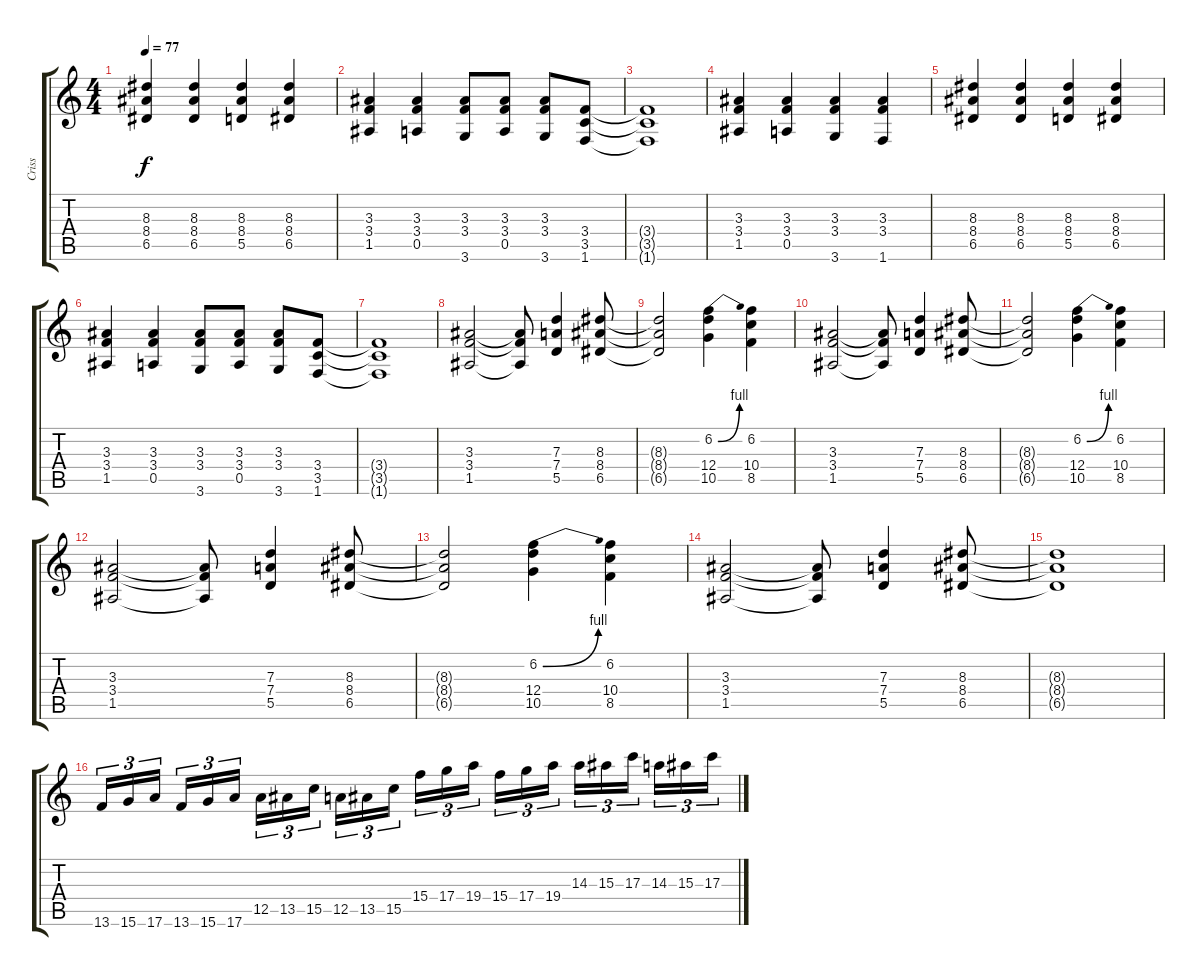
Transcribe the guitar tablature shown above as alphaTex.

\track ("Criss" "Criss") {instrument overdrivenguitar}
\staff {score tabs}
\tuning (E4 B3 G3 D3 A2 E2) {hide}
\ts (4 4)
\tempo 77
\clef g2
\ks c
(8.3 8.4 6.5).4{dy f} (8.3 8.4 6.5).4 (8.3 8.4 5.5).4 (8.3 8.4 6.5).4 |
(3.3 3.4 1.5).4 (3.3 3.4 0.5).4 (3.3 3.4 3.6).8 (3.3 3.4 0.5).8 (3.3 3.4 3.6).8 (3.4 3.5 1.6).8 |
(3.4{t} 3.5{t} 1.6{t}).1 |
(3.3 3.4 1.5).4 (3.3 3.4 0.5).4 (3.3 3.4 3.6).4 (3.3 3.4 1.6).4 |
(8.3 8.4 6.5).4 (8.3 8.4 6.5).4 (8.3 8.4 5.5).4 (8.3 8.4 6.5).4 |
(3.3 3.4 1.5).4 (3.3 3.4 0.5).4 (3.3 3.4 3.6).8 (3.3 3.4 0.5).8 (3.3 3.4 3.6).8 (3.4 3.5 1.6).8 |
(3.4{t} 3.5{t} 1.6{t}).1 |
(3.3 3.4 1.5).2 (3.3{t} 3.4{t} 1.5{t}).8 (7.3 7.4 5.5).4 (8.3 8.4 6.5).8 |
(8.3{t} 8.4{t} 6.5{t}).2 (6.2{be (bend 0 0 60 4)} 12.4 10.5).4 (6.2 10.4 8.5).4 |
(3.3 3.4 1.5).2 (3.3{t} 3.4{t} 1.5{t}).8 (7.3 7.4 5.5).4 (8.3 8.4 6.5).8 |
(8.3{t} 8.4{t} 6.5{t}).2 (6.2{be (bend 0 0 60 4)} 12.4 10.5).4 (6.2 10.4 8.5).4 |
(3.3 3.4 1.5).2 (3.3{t} 3.4{t} 1.5{t}).8 (7.3 7.4 5.5).4 (8.3 8.4 6.5).8 |
(8.3{t} 8.4{t} 6.5{t}).2 (6.2{be (bend 0 0 60 4)} 12.4 10.5).4 (6.2 10.4 8.5).4 |
(3.3 3.4 1.5).2 (3.3{t} 3.4{t} 1.5{t}).8 (7.3 7.4 5.5).4 (8.3 8.4 6.5).8 |
(8.3{t} 8.4{t} 6.5{t}).1 |
13.6.16{tu (3 2) volume 16} 15.6.16{tu (3 2)} 17.6.16{tu (3 2)} 13.6.16{tu (3 2)} 15.6.16{tu (3 2)} 17.6.16{tu (3 2)} 12.5.16{tu (3 2)} 13.5.16{tu (3 2)} 15.5.16{tu (3 2)} 12.5.16{tu (3 2)} 13.5.16{tu (3 2)} 15.5.16{tu (3 2)} 15.4.16{tu (3 2)} 17.4.16{tu (3 2)} 19.4.16{tu (3 2)} 15.4.16{tu (3 2)} 17.4.16{tu (3 2)} 19.4.16{tu (3 2)} 14.3.16{tu (3 2)} 15.3.16{tu (3 2)} 17.3.16{tu (3 2)} 14.3.16{tu (3 2)} 15.3.16{tu (3 2)} 17.3.16{tu (3 2)}
